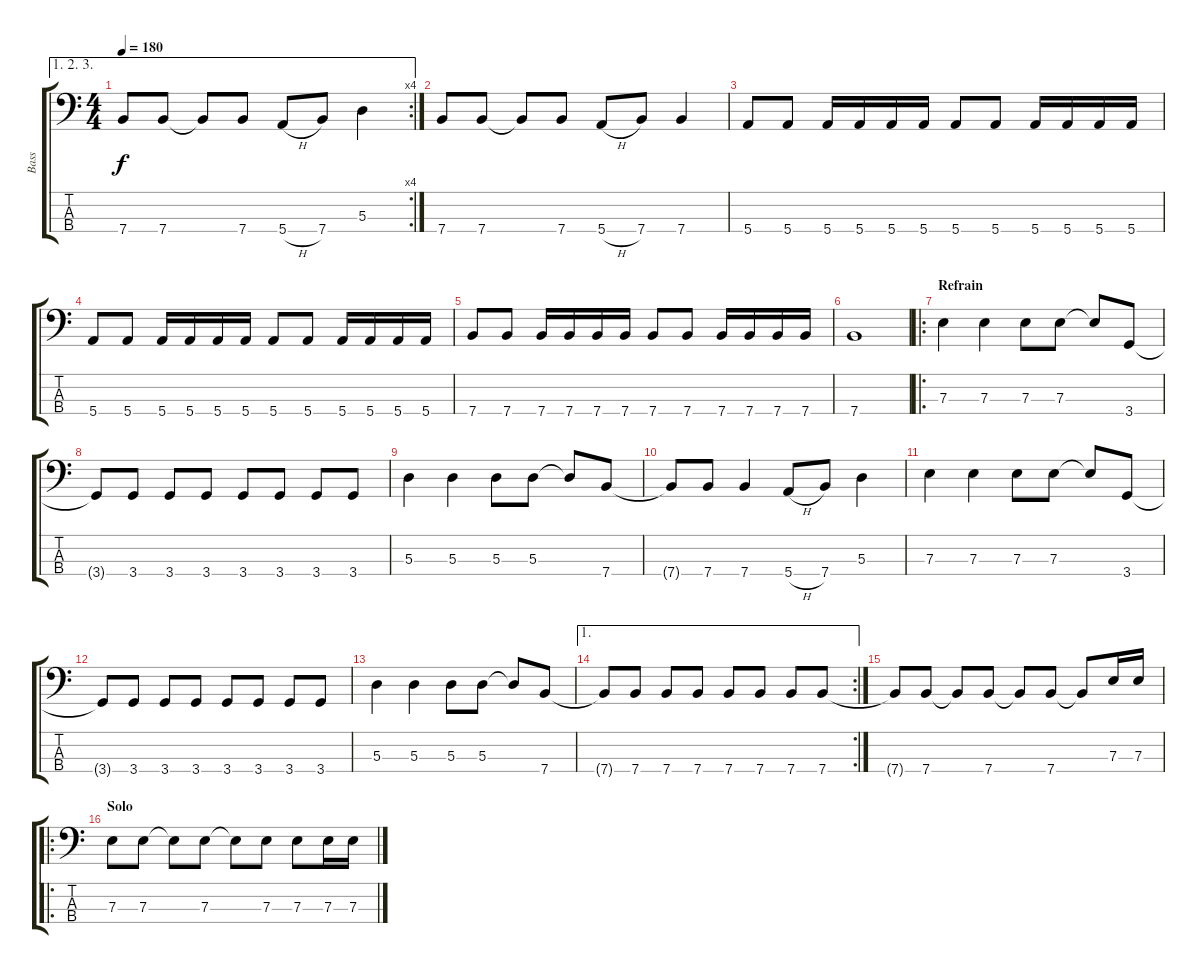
\track ("Bass" "Bass") {instrument electricbasspick}
\staff {score tabs}
\tuning (G2 D2 A1 E1) {hide}
\ae (1 2 3)
\rc 4
\ts (4 4)
\tempo 180
\clef f4
\ks c
7.4.8{dy f} 7.4.8 7.4{t}.8 7.4.8 5.4{h}.8 7.4.8 5.3.4 |
7.4.8 7.4.8 7.4{t}.8 7.4.8 5.4{h}.8 7.4.8 7.4.4 |
5.4.8 5.4.8 5.4.16 5.4.16 5.4.16 5.4.16 5.4.8 5.4.8 5.4.16 5.4.16 5.4.16 5.4.16 |
5.4.8 5.4.8 5.4.16 5.4.16 5.4.16 5.4.16 5.4.8 5.4.8 5.4.16 5.4.16 5.4.16 5.4.16 |
7.4.8 7.4.8 7.4.16 7.4.16 7.4.16 7.4.16 7.4.8 7.4.8 7.4.16 7.4.16 7.4.16 7.4.16 |
7.4.1 |
\ro
\section ("" "Refrain")
7.3.4 7.3.4 7.3.8 7.3.8 7.3{t}.8 3.4.8 |
3.4{t}.8 3.4.8 3.4.8 3.4.8 3.4.8 3.4.8 3.4.8 3.4.8 |
5.3.4 5.3.4 5.3.8 5.3.8 5.3{t}.8 7.4.8 |
7.4{t}.8 7.4.8 7.4.4 5.4{h}.8 7.4.8 5.3.4 |
7.3.4 7.3.4 7.3.8 7.3.8 7.3{t}.8 3.4.8 |
3.4{t}.8 3.4.8 3.4.8 3.4.8 3.4.8 3.4.8 3.4.8 3.4.8 |
5.3.4 5.3.4 5.3.8 5.3.8 5.3{t}.8 7.4.8 |
\ae 1
\rc 2
7.4{t}.8 7.4.8 7.4.8 7.4.8 7.4.8 7.4.8 7.4.8 7.4.8 |
7.4{t}.8 7.4.8 7.4{t}.8 7.4.8 7.4{t}.8 7.4.8 7.4{t}.8 7.3.16 7.3.16 |
\ro
\section ("" "Solo")
7.3.8 7.3.8 7.3{t}.8 7.3.8 7.3{t}.8 7.3.8 7.3.8 7.3.16 7.3.16
